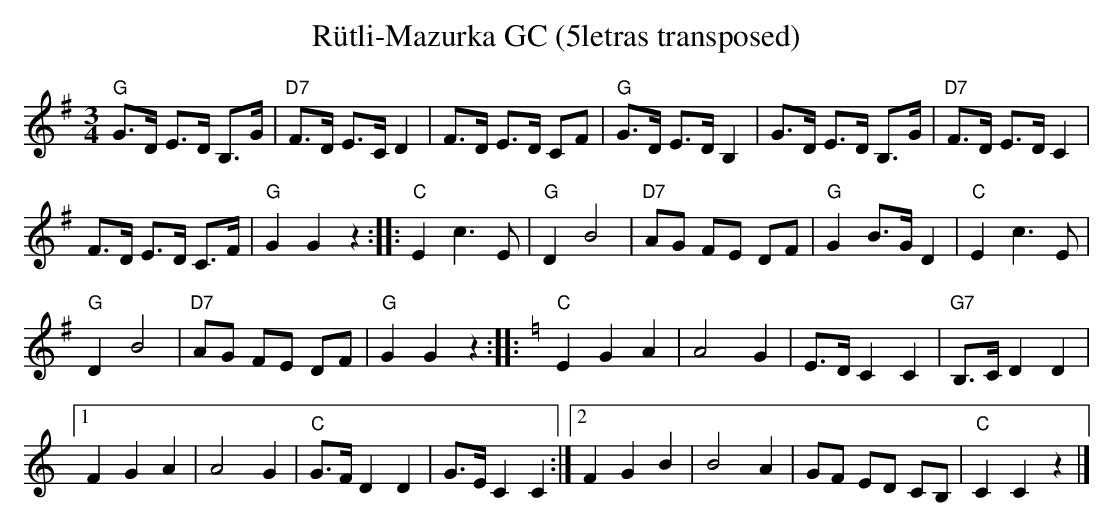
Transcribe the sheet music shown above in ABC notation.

X:1
T:R\"utli-Mazurka GC (5letras transposed)
M:3/4
L:1/8
K:G transpose=3 %%MIDI gchordon
"G"G>D E>D B,>G | "D7"F>D E>CD2 | F>D E>D CF | "G"G>D E>DB,2 | G>D E>D B,>G | "D7"F>D E>D C2 |
F>D E>D C>F | "G"G2G2z2 :: "C"E2c3E | "G"D2B4 | "D7"AG FE DF | "G"G2B>GD2 | "C"E2c3E |
"G"D2B4 | "D7"AG FE DF | "G"G2G2z2 :: [K:C]"C"E2G2A2 | A4G2 | E>DC2C2 | "G7"B,>C D2D2 |1
F2G2A2 | A4 G2 | "C"G>FD2D2 | G>E C2C2 :|2 F2G2B2 | B4A2 | GF ED CB, | "C"C2C2z2 |]
